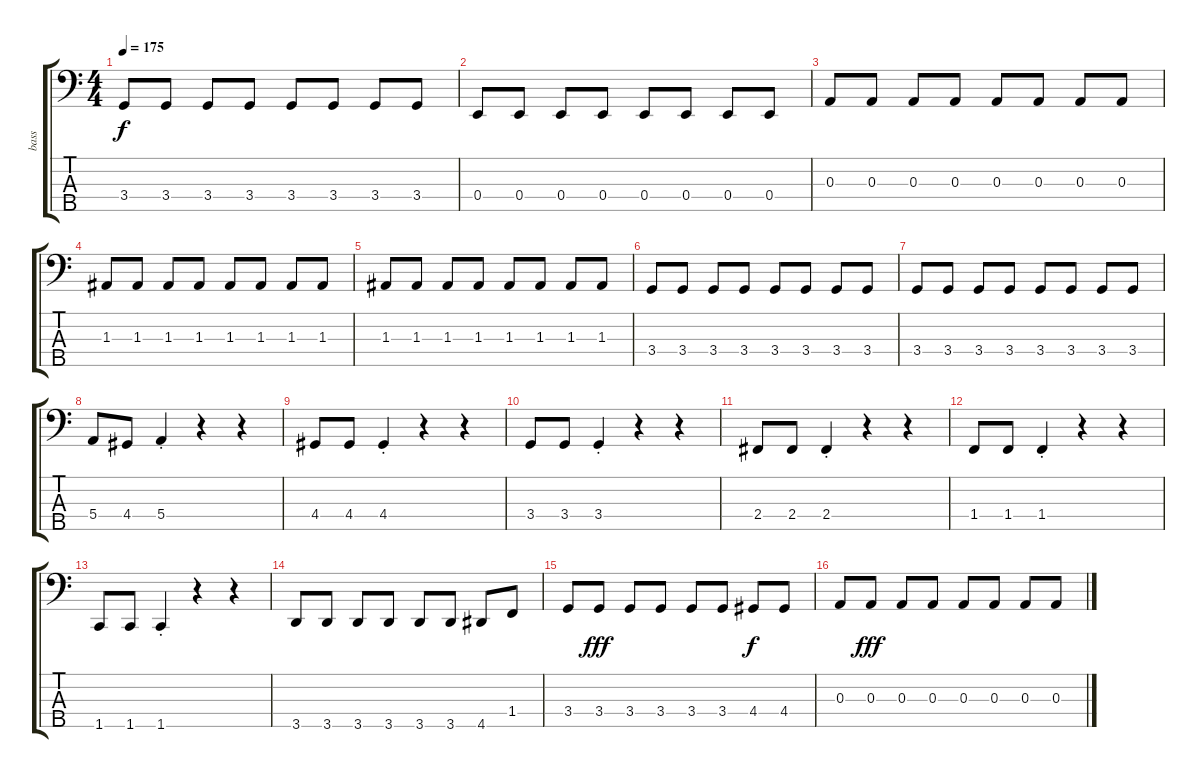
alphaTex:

\track ("bass" "bass") {instrument electricbassfinger}
\staff {score tabs}
\tuning (G2 D2 A1 E1 B0) {hide}
\ts (4 4)
\tempo 175
\clef f4
\ks c
3.4.8{dy f} 3.4.8 3.4.8 3.4.8 3.4.8 3.4.8 3.4.8 3.4.8 |
0.4.8 0.4.8 0.4.8 0.4.8 0.4.8 0.4.8 0.4.8 0.4.8 |
0.3.8 0.3.8 0.3.8 0.3.8 0.3.8 0.3.8 0.3.8 0.3.8 |
1.3.8 1.3.8 1.3.8 1.3.8 1.3.8 1.3.8 1.3.8 1.3.8 |
1.3.8 1.3.8 1.3.8 1.3.8 1.3.8 1.3.8 1.3.8 1.3.8 |
3.4.8 3.4.8 3.4.8 3.4.8 3.4.8 3.4.8 3.4.8 3.4.8 |
3.4.8 3.4.8 3.4.8 3.4.8 3.4.8 3.4.8 3.4.8 3.4.8 |
5.4.8 4.4.8 5.4{st}.4 r.4 r.4 |
4.4.8 4.4.8 4.4{st}.4 r.4 r.4 |
3.4.8 3.4.8 3.4{st}.4 r.4 r.4 |
2.4.8 2.4.8 2.4{st}.4 r.4 r.4 |
1.4.8 1.4.8 1.4{st}.4 r.4 r.4 |
1.5.8 1.5.8 1.5{st}.4 r.4 r.4 |
3.5.8 3.5.8 3.5.8 3.5.8 3.5.8 3.5.8 4.5.8 1.4.8 |
3.4.8 3.4.8{dy fff} 3.4.8 3.4.8 3.4.8 3.4.8 4.4.8{dy f} 4.4.8 |
0.3.8 0.3.8{dy fff} 0.3.8 0.3.8 0.3.8 0.3.8 0.3.8 0.3.8
